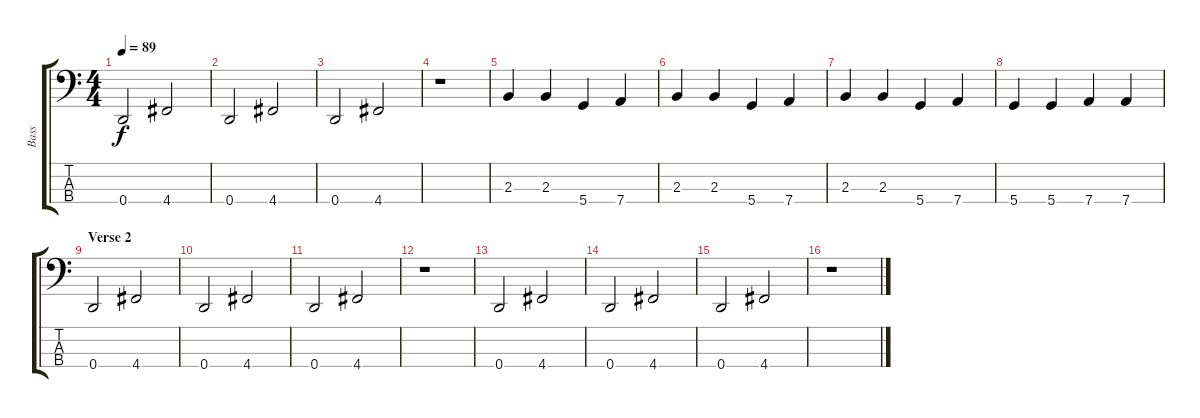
\track ("Bass" "Bass") {instrument electricbassfinger}
\staff {score tabs}
\tuning (G2 D2 A1 D1) {hide}
\ts (4 4)
\tempo 89
\clef f4
\ks c
0.4.2{dy f} 4.4.2 |
0.4.2 4.4.2 |
0.4.2 4.4.2 |
r.1 |
2.3.4 2.3.4 5.4.4 7.4.4 |
2.3.4 2.3.4 5.4.4 7.4.4 |
2.3.4 2.3.4 5.4.4 7.4.4 |
5.4.4 5.4.4 7.4.4 7.4.4 |
\section ("" "Verse 2")
0.4.2 4.4.2 |
0.4.2 4.4.2 |
0.4.2 4.4.2 |
r.1 |
0.4.2 4.4.2 |
0.4.2 4.4.2 |
0.4.2 4.4.2 |
r.1
